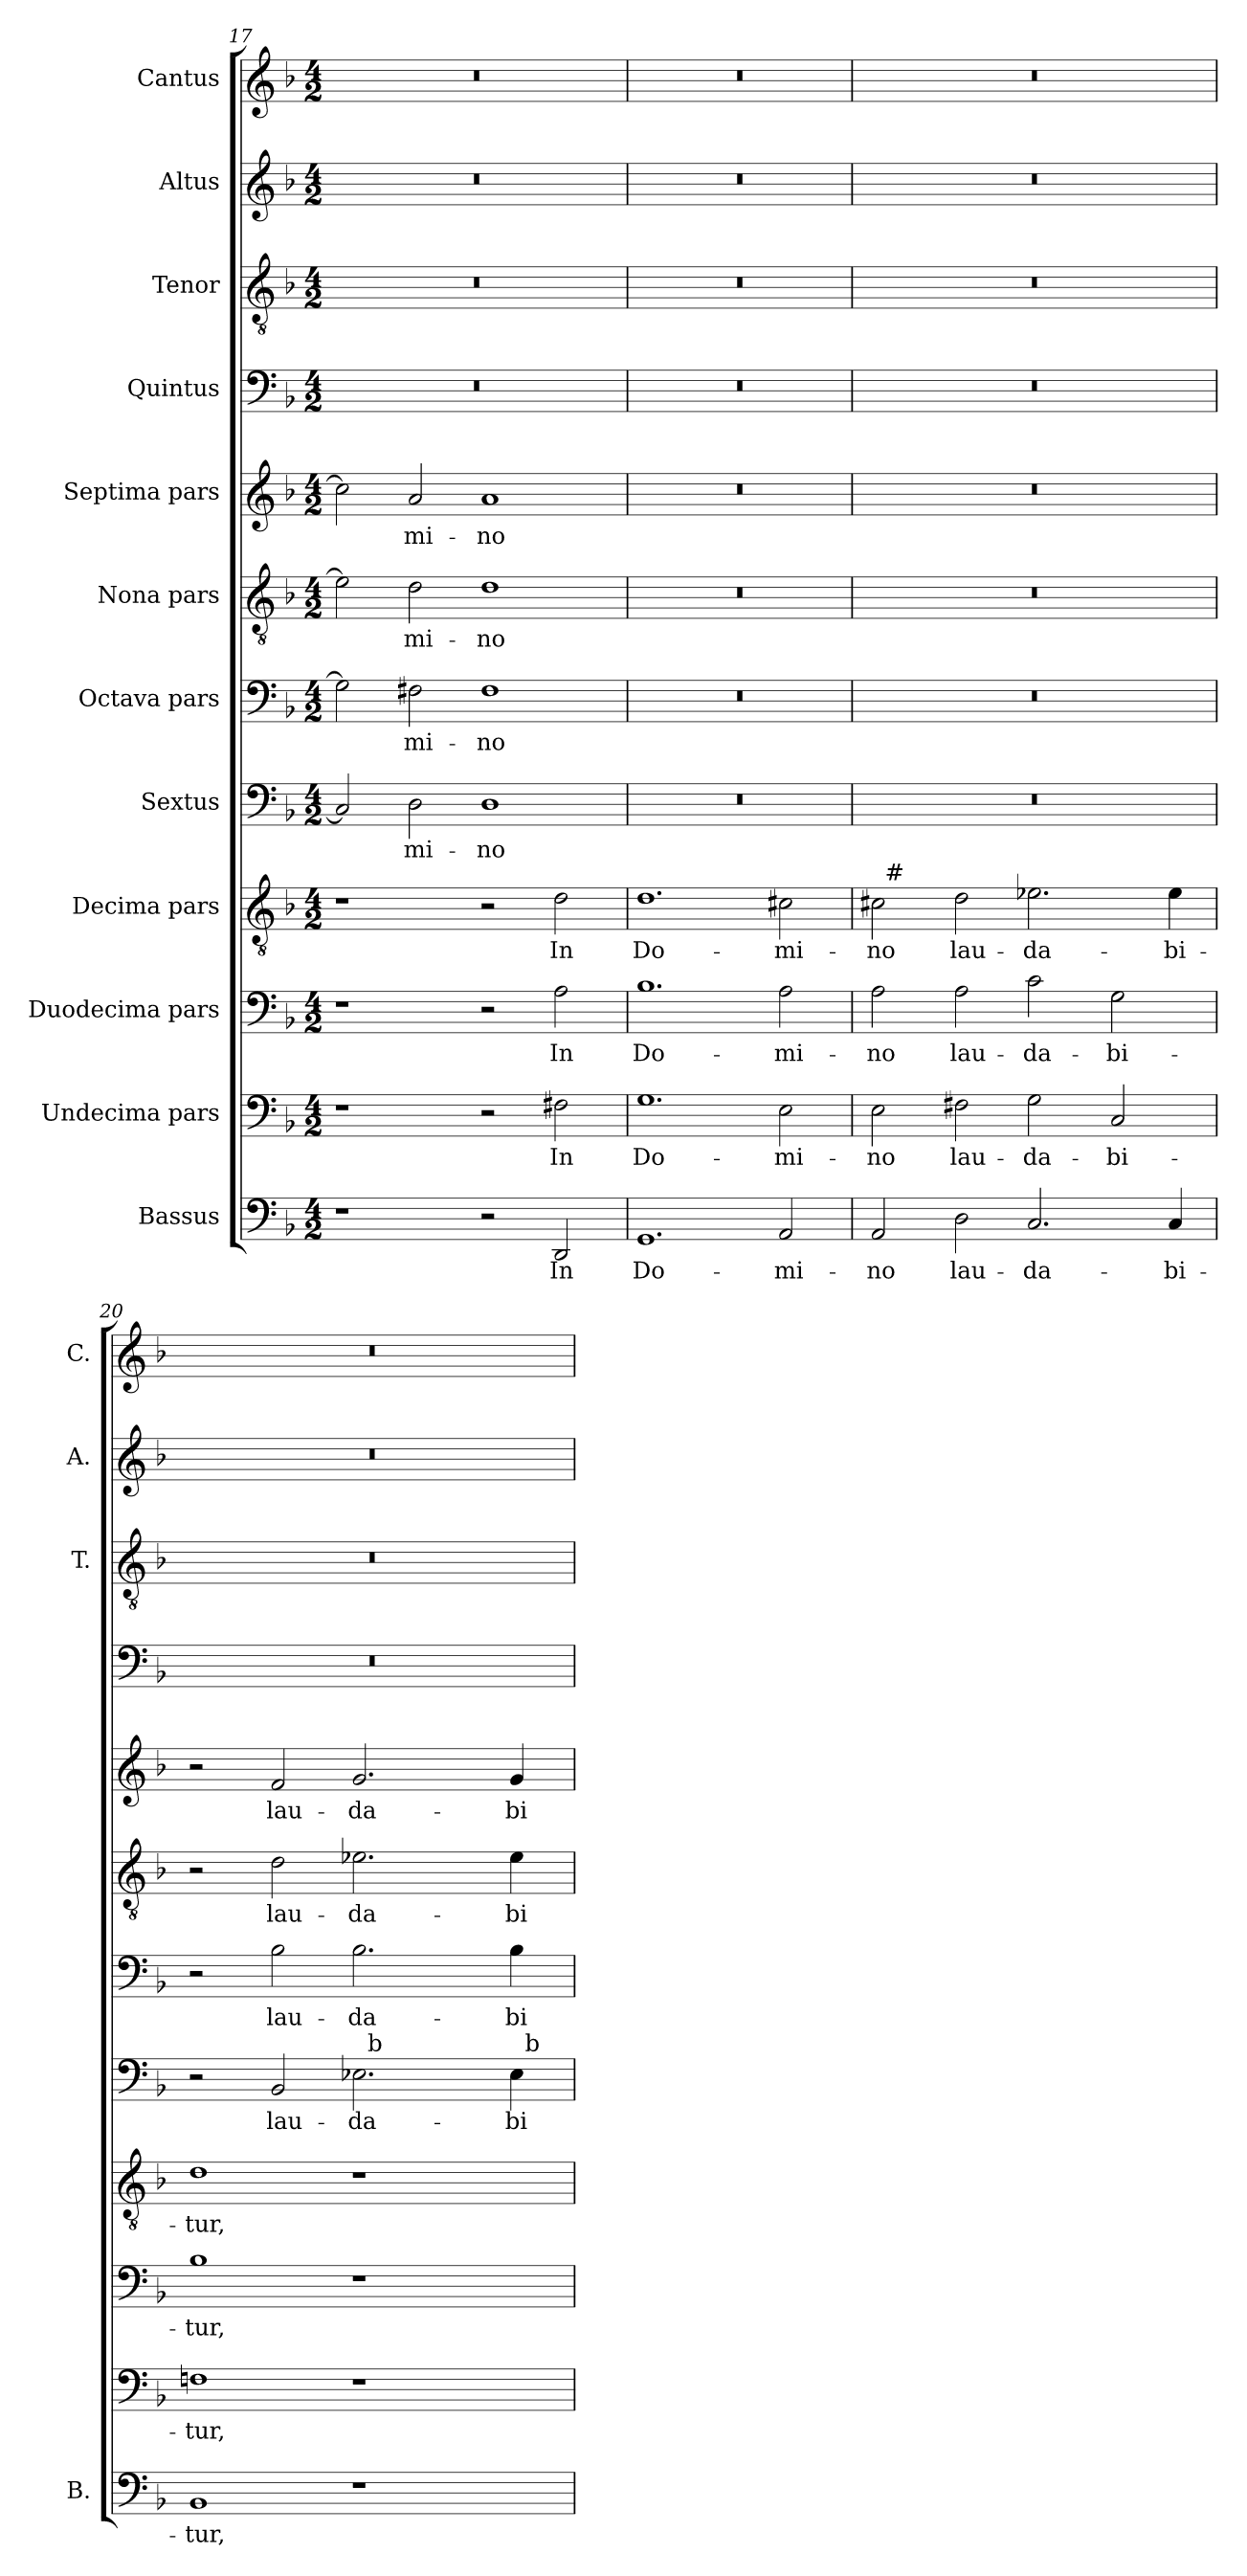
**kern	**text	**kern	**text	**kern	**text	**kern	**text	**kern	**text	**kern	**text	**kern	**text	**kern	**text	**kern	**kern	**kern	**kern
*part12	*part12	*part11	*part11	*part10	*part10	*part9	*part9	*part8	*part8	*part7	*part7	*part6	*part6	*part5	*part5	*part4	*part3	*part2	*part1
*staff12	*staff12	*staff11	*staff11	*staff10	*staff10	*staff9	*staff9	*staff8	*staff8	*staff7	*staff7	*staff6	*staff6	*staff5	*staff5	*staff4	*staff3	*staff2	*staff1
*I"Bassus	*	*I"Undecima pars	*	*I"Duodecima pars	*	*I"Decima pars	*	*I"Sextus	*	*I"Octava pars	*	*I"Nona pars	*	*I"Septima pars	*	*I"Quintus	*I"Tenor	*I"Altus	*I"Cantus
*I'B.	*	*	*	*	*	*	*	*	*	*	*	*	*	*	*	*	*I'T.	*I'A.	*I'C.
!!LO:PB:g=z
*clefF4	*	*clefF4	*	*clefF4	*	*clefGv2	*	*clefF4	*	*clefF4	*	*clefGv2	*	*clefG2	*	*clefF4	*clefGv2	*clefG2	*clefG2
*	*	*	*	*	*	*ITrd7c12	*	*	*	*	*	*ITrd7c12	*	*	*	*	*ITrd7c12	*	*
*k[b-]	*	*k[b-]	*	*k[b-]	*	*k[b-]	*	*k[b-]	*	*k[b-]	*	*k[b-]	*	*k[b-]	*	*k[b-]	*k[b-]	*k[b-]	*k[b-]
*F:	*	*F:	*	*F:	*	*F:	*	*F:	*	*F:	*	*F:	*	*F:	*	*F:	*F:	*F:	*F:
*M4/2	*	*M4/2	*	*M4/2	*	*M4/2	*	*M4/2	*	*M4/2	*	*M4/2	*	*M4/2	*	*M4/2	*M4/2	*M4/2	*M4/2
=17	=17	=17	=17	=17	=17	=17	=17	=17	=17	=17	=17	=17	=17	=17	=17	=17	=17	=17	=17
!	!	!	!	!	!	!	!	!	!	!	!	!	!	!	!	!LO:N:vis=1	!LO:N:vis=1	!LO:N:vis=1	!LO:N:vis=1
1r	.	1r	.	1r	.	1r	.	2C/]	.	2G\]	.	2E-\]	.	2cc\]	.	0r	0r	0r	0r
!	!	!	!	!	!	!	!	!	!LO:LY:b	!	!LO:LY:b	!	!LO:LY:b	!	!LO:LY:b	!	!	!	!
.	.	.	.	.	.	.	.	2D\	-mi-	2F#X\	-mi-	2D\	-mi-	2a/	-mi-	.	.	.	.
!	!	!	!	!	!	!	!	!	!LO:LY:b	!	!LO:LY:b	!	!LO:LY:b	!	!LO:LY:b	!	!	!	!
2r	.	2r	.	2r	.	2r	.	1D	-no	1F#	-no	1D	-no	1a	-no	.	.	.	.
!	!LO:LY:b	!	!LO:LY:b	!	!LO:LY:b	!	!LO:LY:b	!	!	!	!	!	!	!	!	!	!	!	!
2DD/	In	2F#X\	In	2A\	In	2D\	In	.	.	.	.	.	.	.	.	.	.	.	.
=18	=18	=18	=18	=18	=18	=18	=18	=18	=18	=18	=18	=18	=18	=18	=18	=18	=18	=18	=18
!	!LO:LY:b	!	!LO:LY:b	!	!LO:LY:b	!	!LO:LY:b	!LO:N:vis=1	!	!LO:N:vis=1	!	!LO:N:vis=1	!	!LO:N:vis=1	!	!LO:N:vis=1	!LO:N:vis=1	!LO:N:vis=1	!LO:N:vis=1
1.GG	Do-	1.G	Do-	1.B-	Do-	1.D	Do-	0r	.	0r	.	0r	.	0r	.	0r	0r	0r	0r
!	!LO:LY:b	!	!LO:LY:b	!	!LO:LY:b	!	!LO:LY:b	!	!	!	!	!	!	!	!	!	!	!	!
2AA/	-mi-	2E\	-mi-	2A\	-mi-	2C#X\	-mi-	.	.	.	.	.	.	.	.	.	.	.	.
=19	=19	=19	=19	=19	=19	=19	=19	=19	=19	=19	=19	=19	=19	=19	=19	=19	=19	=19	=19
!	!LO:LY:b	!	!LO:LY:b	!	!LO:LY:b	!	!LO:LY:b	!LO:N:vis=1	!	!LO:N:vis=1	!	!LO:N:vis=1	!	!LO:N:vis=1	!	!LO:N:vis=1	!LO:N:vis=1	!LO:N:vis=1	!LO:N:vis=1
*	*	*	*	*	*	*^	*	*	*	*	*	*	*	*	*	*	*	*	*
2AA/	-no	2E\	-no	2A\	-no	2C#\	32ryy	-no	0r	.	0r	.	0r	.	0r	.	0r	0r	0r	0r
!	!	!	!	!	!	!	!LO:TX:a:t=#	!	!	!	!	!	!	!	!	!	!	!	!	!
.	.	.	.	.	.	.	1ryy	.	.	.	.	.	.	.	.	.	.	.	.	.
!	!LO:LY:b	!	!LO:LY:b	!	!LO:LY:b	!	!	!LO:LY:b	!	!	!	!	!	!	!	!	!	!	!	!
2D\	lau-	2F#X\	lau-	2A\	lau-	2D\	.	lau-	.	.	.	.	.	.	.	.	.	.	.	.
!	!LO:LY:b	!	!LO:LY:b	!	!LO:LY:b	!	!	!LO:LY:b	!	!	!	!	!	!	!	!	!	!	!	!
2.C/	-da-	2G\	-da-	2c\	-da-	2.E-X\	.	-da-	.	.	.	.	.	.	.	.	.	.	.	.
.	.	.	.	.	.	.	2ryy	.	.	.	.	.	.	.	.	.	.	.	.	.
!	!	!	!LO:LY:b	!	!LO:LY:b	!	!	!	!	!	!	!	!	!	!	!	!	!	!	!
.	.	2C/	-bi-	2G\	-bi-	.	.	.	.	.	.	.	.	.	.	.	.	.	.	.
.	.	.	.	.	.	.	4...ryy	.	.	.	.	.	.	.	.	.	.	.	.	.
!	!LO:LY:b	!	!	!	!	!	!	!LO:LY:b	!	!	!	!	!	!	!	!	!	!	!	!
4C/	-bi-	.	.	.	.	4E-\	.	-bi-	.	.	.	.	.	.	.	.	.	.	.	.
=20	=20	=20	=20	=20	=20	=20	=20	=20	=20	=20	=20	=20	=20	=20	=20	=20	=20	=20	=20	=20
!	!LO:LY:b	!	!LO:LY:b	!	!LO:LY:b	!	!	!LO:LY:b	!	!	!	!	!	!	!	!	!LO:N:vis=1	!LO:N:vis=1	!LO:N:vis=1	!LO:N:vis=1
*	*	*	*	*	*	*	*	*	*^	*	*	*	*	*	*	*	*	*	*	*
*	*	*	*	*	*	*v	*v	*	*	*^	*	*	*	*	*	*	*	*	*	*	*
1BB-	-tur,	1Fn	-tur,	1B-	-tur,	1D	-tur,	2r	1ryy	1ryy	.	2r	.	2r	.	2r	.	0r	0r	0r	0r
!	!	!	!	!	!	!	!	!	!	!	!LO:LY:b	!	!LO:LY:b	!	!LO:LY:b	!	!LO:LY:b	!	!	!	!
.	.	.	.	.	.	.	.	2BB-/	.	.	lau-	2B-\	lau-	2D\	lau-	2f/	lau-	.	.	.	.
!	!	!	!	!	!	!	!	!	!	!	!LO:LY:b	!	!LO:LY:b	!	!LO:LY:b	!	!LO:LY:b	!	!	!	!
1r	.	1r	.	1r	.	1r	.	2.E-\	32ryy	2ryy	-da-	2.B-\	-da-	2.E-X\	-da-	2.g/	-da-	.	.	.	.
!	!	!	!	!	!	!	!	!	!LO:TX:a:t=b	!	!	!	!	!	!	!	!	!	!	!	!
.	.	.	.	.	.	.	.	.	2ryy	.	.	.	.	.	.	.	.	.	.	.	.
.	.	.	.	.	.	.	.	.	.	4ryy	.	.	.	.	.	.	.	.	.	.	.
.	.	.	.	.	.	.	.	.	4...ryy	.	.	.	.	.	.	.	.	.	.	.	.
!	!	!	!	!	!	!	!	!	!	!	!LO:LY:b	!	!LO:LY:b	!	!LO:LY:b	!	!LO:LY:b	!	!	!	!
.	.	.	.	.	.	.	.	4E-\	.	32ryy	-bi-	4B-\	-bi-	4E-\	-bi-	4g/	-bi-	.	.	.	.
!	!	!	!	!	!	!	!	!	!	!LO:TX:a:t=b	!	!	!	!	!	!	!	!	!	!	!
.	.	.	.	.	.	.	.	.	.	8..ryy	.	.	.	.	.	.	.	.	.	.	.
*	*	*	*	*	*	*	*	*v	*v	*v	*	*	*	*	*	*	*	*	*	*	*
=	=	=	=	=	=	=	=	=	=	=	=	=	=	=	=	=	=	=	=
*-	*-	*-	*-	*-	*-	*-	*-	*-	*-	*-	*-	*-	*-	*-	*-	*-	*-	*-	*-
